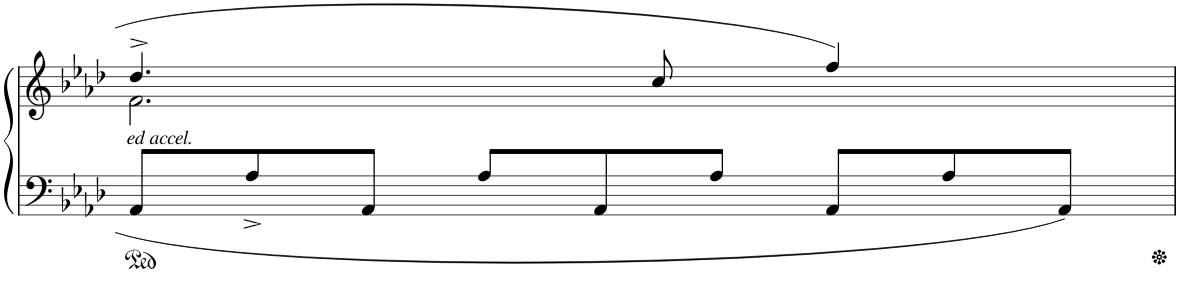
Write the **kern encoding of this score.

**kern	**kern
*part1	*part1
*staff2	*staff1
*I"Piano	*
*I'Pno.	*
!!LO:PB:g=z
*clefF4	*clefG2
*k[b-e-a-d-]	*k[b-e-a-d-]
*M3/4	*M3/4
*Xbrackettup	*
=60	=60
*	*^
!LO:TX:a:i:t=ed accel.	!	!
12AA-/L	4.dd-^/	2.f\
12A-^/	.	.
12AA-/J	.	.
12A-/L	.	.
12AA-/	.	.
.	8cc/	.
12A-/J	.	.
12AA-/L	4ff/	.
12A-/	.	.
12AA-/J	.	.
*	*v	*v
=	=
*-	*-
